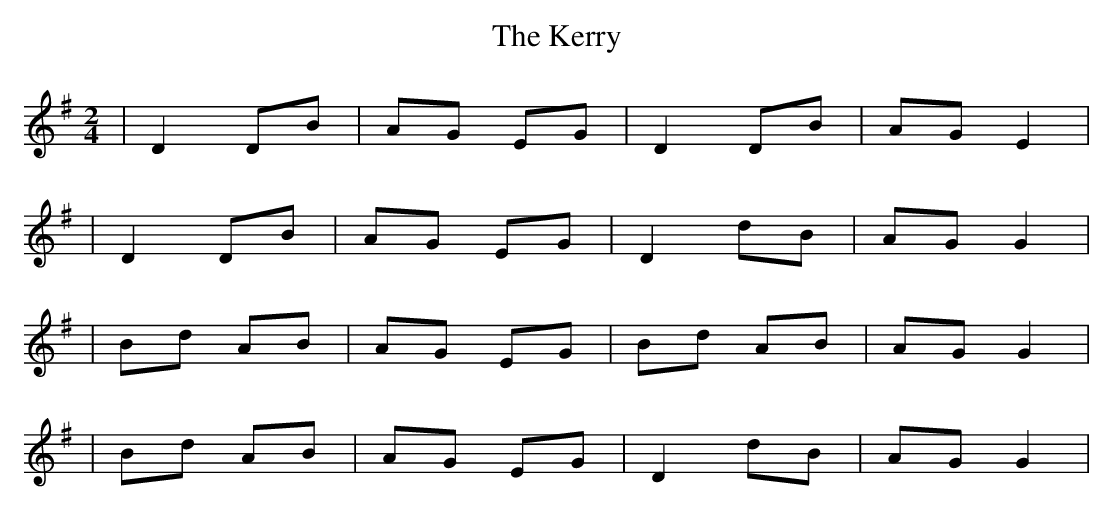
X:1
T: The Kerry
M: 2/4
L: 1/8
K: Gmaj
| D2 DB | AG EG | D2 DB | AG E2 |
| D2 DB | AG EG | D2 dB | AG G2 |
| Bd AB | AG EG | Bd AB | AG G2 |
| Bd AB | AG EG | D2 dB | AG G2 |
